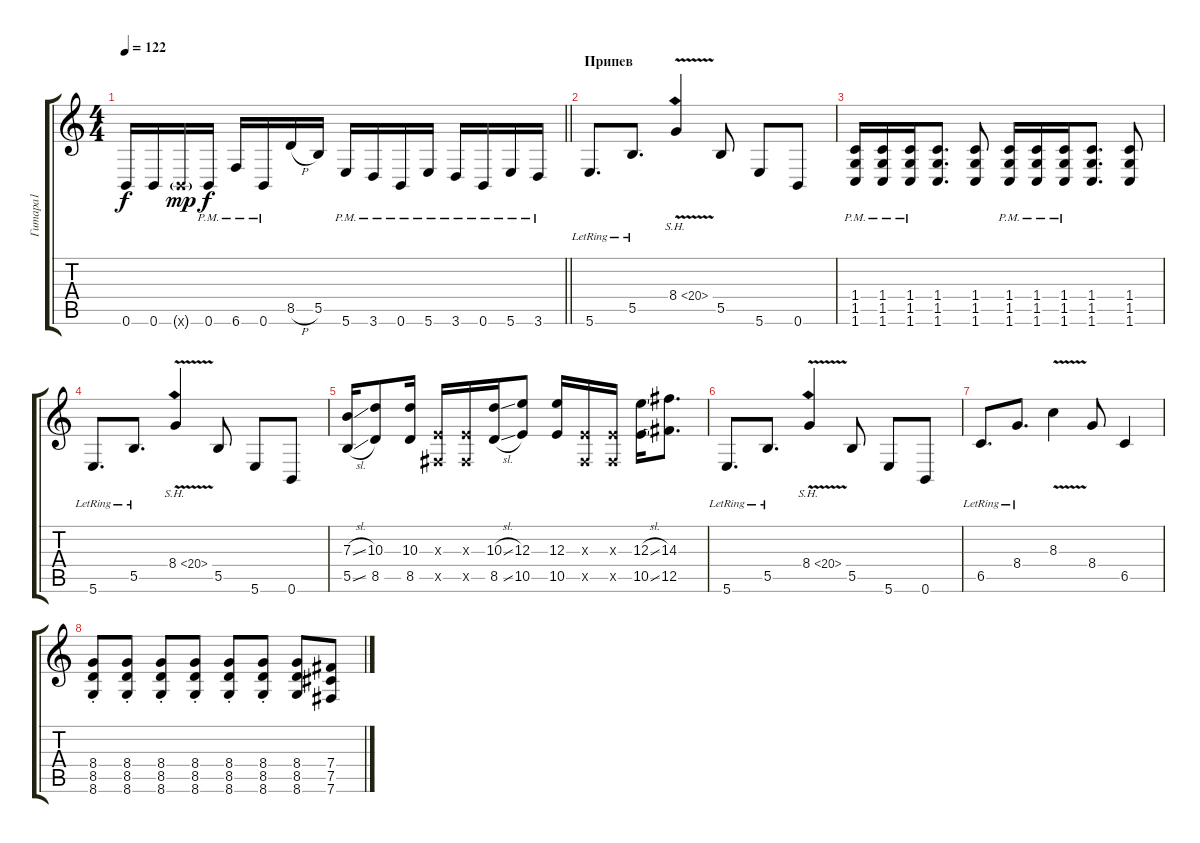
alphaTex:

\track ("Гитара1" "Гитара1") {instrument distortionguitar}
\staff {score tabs}
\tuning (Db4 Ab3 E3 B2 Gb2 B1) {hide}
\ts (4 4)
\tempo 122
\clef g2
\barLineRight lightlight
\ks c
0.6.16{dy f} 0.6.16 0.6{g x}.16{dy mp} 0.6{pm}.16{dy f} 6.6{pm}.16 0.6{pm}.16 8.5{h}.16 5.5.16 5.6{pm}.16 3.6{pm}.16 0.6{pm}.16 5.6{pm}.16 3.6{pm}.16 0.6{pm}.16 5.6{pm}.16 3.6{pm}.16 |
\section ("" "Припев")
5.6{lr}.8{d} 5.5{lr}.8{d} 8.4{sh 12 v}.4 5.5.8 5.6.8 0.6.8 |
(1.4{pm} 1.5{pm} 1.6{pm}).16 (1.4{pm} 1.5{pm} 1.6{pm}).16 (1.4{pm} 1.5{pm} 1.6{pm}).16 (1.4 1.5 1.6).8{d} (1.4 1.5 1.6).8 (1.4{pm} 1.5{pm} 1.6{pm}).16 (1.4{pm} 1.5{pm} 1.6{pm}).16 (1.4{pm} 1.5{pm} 1.6{pm}).16 (1.4 1.5 1.6).8{d} (1.4 1.5 1.6).8 |
5.6{lr}.8{d} 5.5{lr}.8{d} 8.4{sh 12 v}.4 5.5.8 5.6.8 0.6.8 |
(7.3{sl} 5.5{sl}).16 (10.3 8.5).8 (10.3 8.5).16 (0.3{x} 0.5{x}).16 (0.3{x} 0.5{x}).16 (10.3{sl} 8.5{sl}).16 (12.3 10.5).8 (12.3 10.5).16 (0.3{x} 0.5{x}).16 (0.3{x} 0.5{x}).16 (12.3{sl} 10.5{sl}).16 (14.3 12.5).8{d} |
5.6{lr}.8{d} 5.5{lr}.8{d} 8.4{sh 12 v}.4 5.5.8 5.6.8 0.6.8 |
6.5{lr}.8{d} 8.4{lr}.8{d} 8.3{v}.4 8.4.8 6.5.4 |
(8.4{st} 8.5{st} 8.6{st}).8 (8.4{st} 8.5{st} 8.6{st}).8 (8.4{st} 8.5{st} 8.6{st}).8 (8.4{st} 8.5{st} 8.6{st}).8 (8.4{st} 8.5{st} 8.6{st}).8 (8.4{st} 8.5{st} 8.6{st}).8 (8.4 8.5 8.6).8 (7.4 7.5 7.6).8
